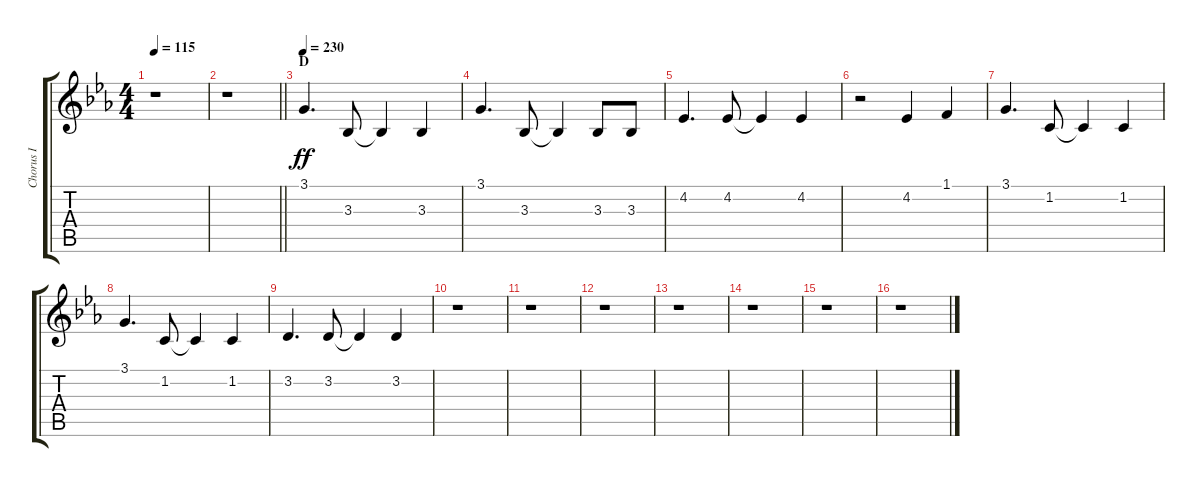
\track ("Chorus I" "Chorus I") {instrument voiceoohs}
\staff {score tabs}
\tuning (E4 B3 G3 D3 A2 E2) {hide}
\ts (4 4)
\tempo 115
\clef g2
\ks eb
r.1{dy ff} |
\barLineRight lightlight
r.1 |
\section ("" "D")
\tempo 230
3.1.4{d} 3.3.8 3.3{t}.4 3.3.4 |
3.1.4{d} 3.3.8 3.3{t}.4 3.3.8 3.3.8 |
4.2.4{d} 4.2.8 4.2{t}.4 4.2.4 |
r.2 4.2.4 1.1.4 |
3.1.4{d} 1.2.8 1.2{t}.4 1.2.4 |
3.1.4{d} 1.2.8 1.2{t}.4 1.2.4 |
3.2.4{d} 3.2.8 3.2{t}.4 3.2.4 |
r.1 |
r.1 |
r.1 |
r.1 |
r.1 |
r.1 |
r.1
